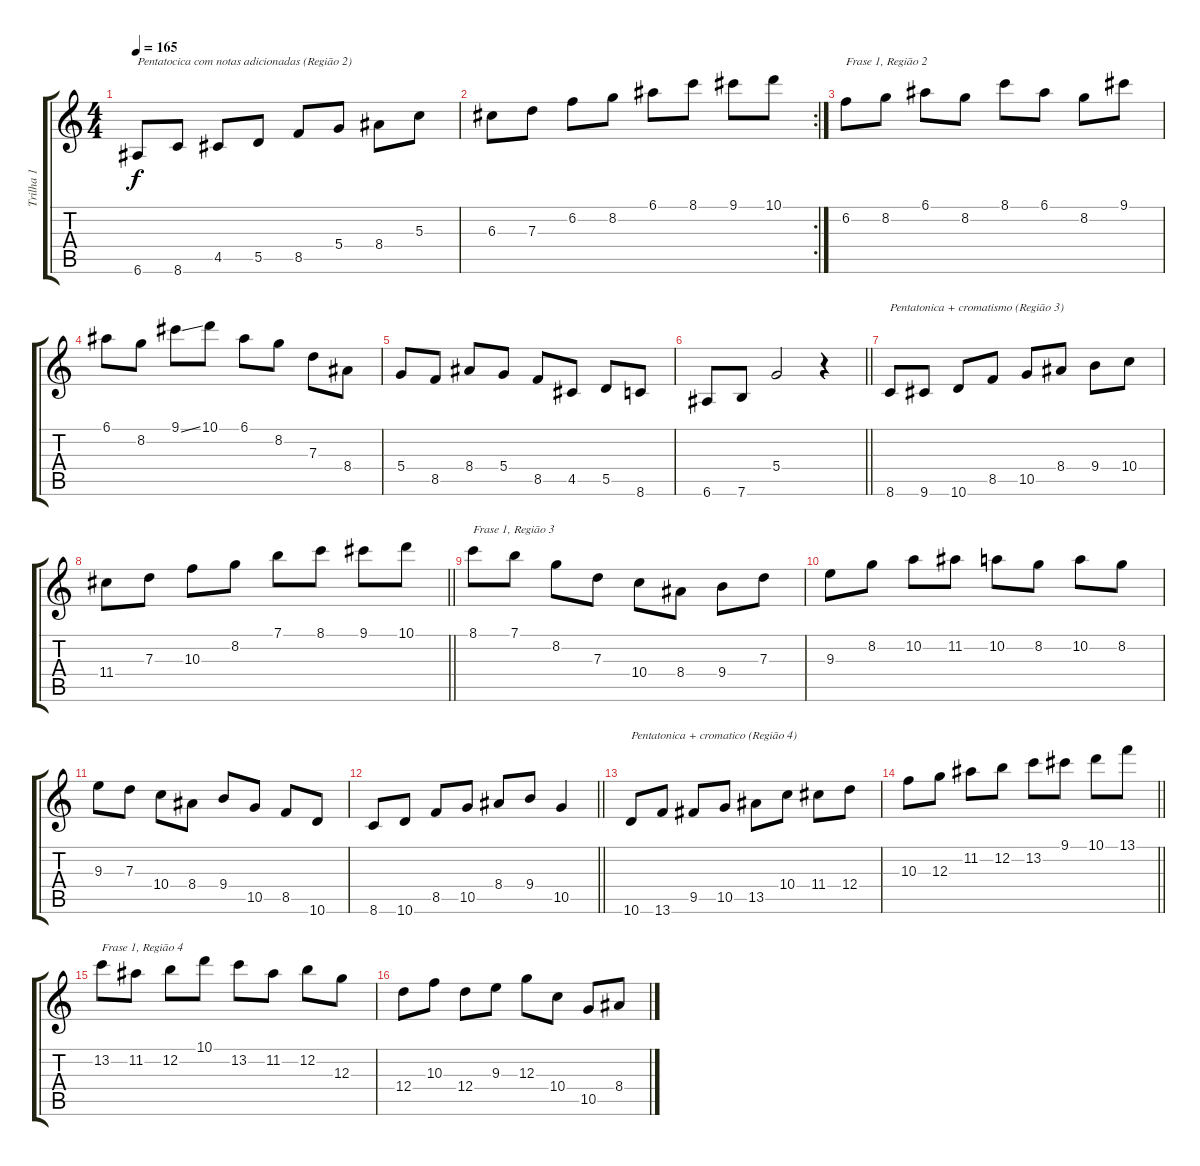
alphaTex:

\track ("Trilha 1" "Trilha 1") {instrument overdrivenguitar}
\staff {score tabs}
\tuning (E4 B3 G3 D3 A2 E2) {hide}
\ts (4 4)
\tempo 165
\clef g2
\ks c
6.6.8{txt "Pentatocica com notas adicionadas (Região 2)" dy f} 8.6.8 4.5.8 5.5.8 8.5.8 5.4.8 8.4.8 5.3.8 |
\rc 2
6.3.8 7.3.8 6.2.8 8.2.8 6.1.8 8.1.8 9.1.8 10.1.8 |
6.2.8{txt "Frase 1, Região 2"} 8.2.8 6.1.8 8.2.8 8.1.8 6.1.8 8.2.8 9.1.8 |
6.1.8 8.2.8 9.1{ss}.8 10.1.8 6.1.8 8.2.8 7.3.8 8.4.8 |
5.4.8 8.5.8 8.4.8 5.4.8 8.5.8 4.5.8 5.5.8 8.6.8 |
\barLineRight lightlight
6.6.8 7.6.8 5.4.2 r.4 |
8.6.8{txt "Pentatonica + cromatismo (Região 3)"} 9.6.8 10.6.8 8.5.8 10.5.8 8.4.8 9.4.8 10.4.8 |
\barLineRight lightlight
11.4.8 7.3.8 10.3.8 8.2.8 7.1.8 8.1.8 9.1.8 10.1.8 |
8.1.8{txt "Frase 1, Região 3"} 7.1.8 8.2.8 7.3.8 10.4.8 8.4.8 9.4.8 7.3.8 |
9.3.8 8.2.8 10.2.8 11.2.8 10.2.8 8.2.8 10.2.8 8.2.8 |
9.3.8 7.3.8 10.4.8 8.4.8 9.4.8 10.5.8 8.5.8 10.6.8 |
\barLineRight lightlight
8.6.8 10.6.8 8.5.8 10.5.8 8.4.8 9.4.8 10.5.4 |
10.6.8{txt "Pentatonica + cromatico (Região 4)"} 13.6.8 9.5.8 10.5.8 13.5.8 10.4.8 11.4.8 12.4.8 |
\barLineRight lightlight
10.3.8 12.3.8 11.2.8 12.2.8 13.2.8 9.1.8 10.1.8 13.1.8 |
13.2.8{txt "Frase 1, Região 4"} 11.2.8 12.2.8 10.1.8 13.2.8 11.2.8 12.2.8 12.3.8 |
12.4.8 10.3.8 12.4.8 9.3.8 12.3.8 10.4.8 10.5.8 8.4.8
